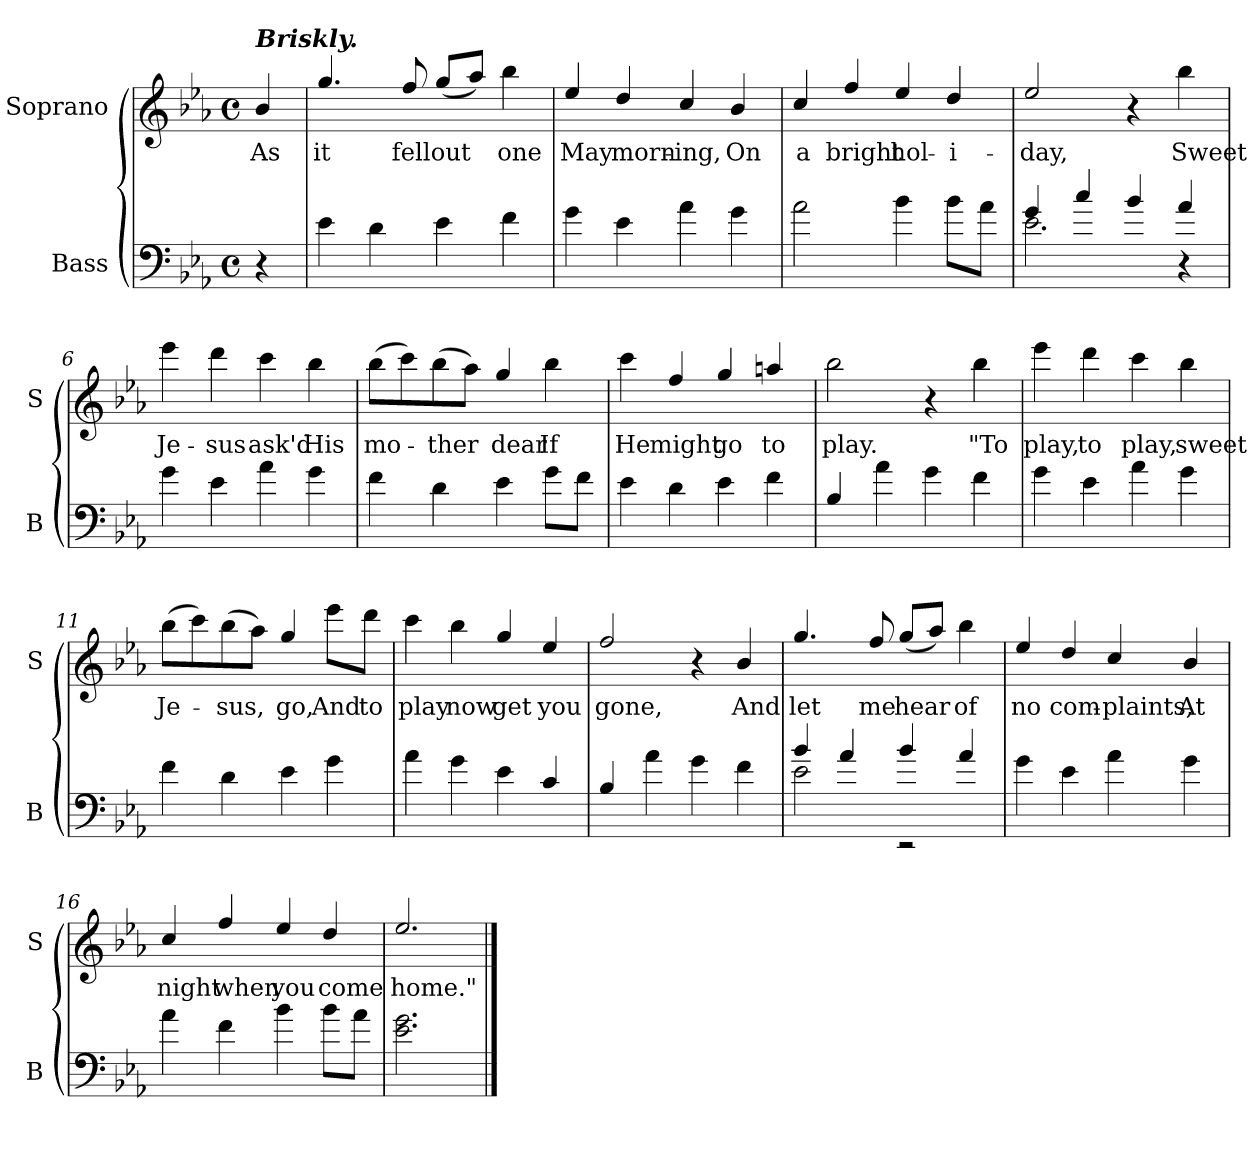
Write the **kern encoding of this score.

**kern	**kern	**text
*part2	*part1	*part1
*staff2	*staff1	*staff1
*I"Bass	*I"Soprano	*
*I'B	*I'S	*
*clefF4	*clefG2	*
*ITrd7c12	*ITrd7c12	*
*k[b-e-a-]	*k[b-e-a-]	*
*E-:	*E-:	*
*M4/4	*M4/4	*
*met(c)	*met(c)	*
=1	=1	=1
!	!LO:TX:a:Bi:t=Briskly.	!
!	!	!LO:LY:b
4r	4B-/	As
=2	=2	=2
!	!	!LO:LY:b
4E-\	4.g/	it
4D\	.	.
!	!	!LO:LY:b
.	8f/	fell
!	!	!LO:LY:b
4E-\	(<8g/L	out
.	8a-/J)	.
!	!	!LO:LY:b
4F\	4b-\	one
=3	=3	=3
!	!	!LO:LY:b
4G\	4e-/	May
!	!	!LO:LY:b
4E-\	4d/	morn-
!	!	!LO:LY:b
4A-\	4c/	-ing,
!	!	!LO:LY:b
4G\	4B-/	On
=4	=4	=4
!	!	!LO:LY:b
2A-\	4c/	a
!	!	!LO:LY:b
.	4f/	bright
!	!	!LO:LY:b
4B-\	4e-/	hol-
!	!	!LO:LY:b
8B-\L	4d/	-i-
8A-\J	.	.
=5	=5	=5
*^	*	*
!	!	!	!LO:LY:b
4G/	2.E-\	2e-/	-day,
4c/	.	.	.
4B-/	.	4r	.
!	!	!	!LO:LY:b
4A-/	4rC	4b-\	Sweet
!!LO:LB:g=z
=6	=6	=6	=6
!	!	!	!LO:LY:b
*v	*v	*	*
4G\	4ee-\	Je-
!	!	!LO:LY:b
4E-\	4dd\	-sus
!	!	!LO:LY:b
4A-\	4cc\	ask'd
!	!	!LO:LY:b
4G\	4b-\	His
=7	=7	=7
!	!	!LO:LY:b
4F\	(>8b-\L	mo-
.	8cc\)	.
!	!	!LO:LY:b
4D\	(>8b-\	-ther
.	8a-\J)	.
!	!	!LO:LY:b
4E-\	4g/	dear
!	!	!LO:LY:b
8G\L	4b-\	If
8F\J	.	.
=8	=8	=8
!	!	!LO:LY:b
4E-\	4cc\	He
!	!	!LO:LY:b
4D\	4f/	might
!	!	!LO:LY:b
4E-\	4g/	go
!	!	!LO:LY:b
4F\	4an/	to
=9	=9	=9
!	!	!LO:LY:b
4BB-/	2b-\	play.
4A-\	.	.
4G\	4r	.
!	!	!LO:LY:b
4F\	4b-\	"To
!!LO:LB:g=z
=10	=10	=10
!	!	!LO:LY:b
4G\	4ee-\	play,
!	!	!LO:LY:b
4E-\	4dd\	to
!	!	!LO:LY:b
4A-\	4cc\	play,
!	!	!LO:LY:b
4G\	4b-\	sweet
=11	=11	=11
!	!	!LO:LY:b
4F\	(>8b-\L	Je-
.	8cc\)	.
!	!	!LO:LY:b
4D\	(>8b-\	-sus,
.	8a-\J)	.
!	!	!LO:LY:b
4E-\	4g/	go,
!	!	!LO:LY:b
4G\	8ee-\L	And
!	!	!LO:LY:b
.	8dd\J	to
=12	=12	=12
!	!	!LO:LY:b
4A-\	4cc\	play
!	!	!LO:LY:b
4G\	4b-\	now
!	!	!LO:LY:b
4E-\	4g/	get
!	!	!LO:LY:b
4C/	4e-/	you
=13	=13	=13
!	!	!LO:LY:b
4BB-/	2f/	gone,
4A-\	.	.
4G\	4r	.
!	!	!LO:LY:b
4F\	4B-/	And
!!LO:LB:g=z
=14	=14	=14
*^	*	*
!	!	!	!LO:LY:b
4B-/	2E-\	4.g/	let
4A-/	.	.	.
!	!	!	!LO:LY:b
.	.	8f/	me
!	!	!	!LO:LY:b
4B-/	2rEE	(<8g/L	hear
.	.	8a-/J)	.
!	!	!	!LO:LY:b
4A-/	.	4b-\	of
*v	*v	*	*
=15	=15	=15
!	!	!LO:LY:b
4G\	4e-/	no
!	!	!LO:LY:b
4E-\	4d/	com-
!	!	!LO:LY:b
4A-\	4c/	-plaints,
!	!	!LO:LY:b
4G\	4B-/	At
=16	=16	=16
!	!	!LO:LY:b
4A-\	4c/	night
!	!	!LO:LY:b
4F\	4f/	when
!	!	!LO:LY:b
4B-\	4e-/	you
!	!	!LO:LY:b
8B-\L	4d/	come
8A-\J	.	.
=17	=17	=17
!	!	!LO:LY:b
2.E-\ 2.G\	2.e-/	home."
==	==	==
*-	*-	*-
